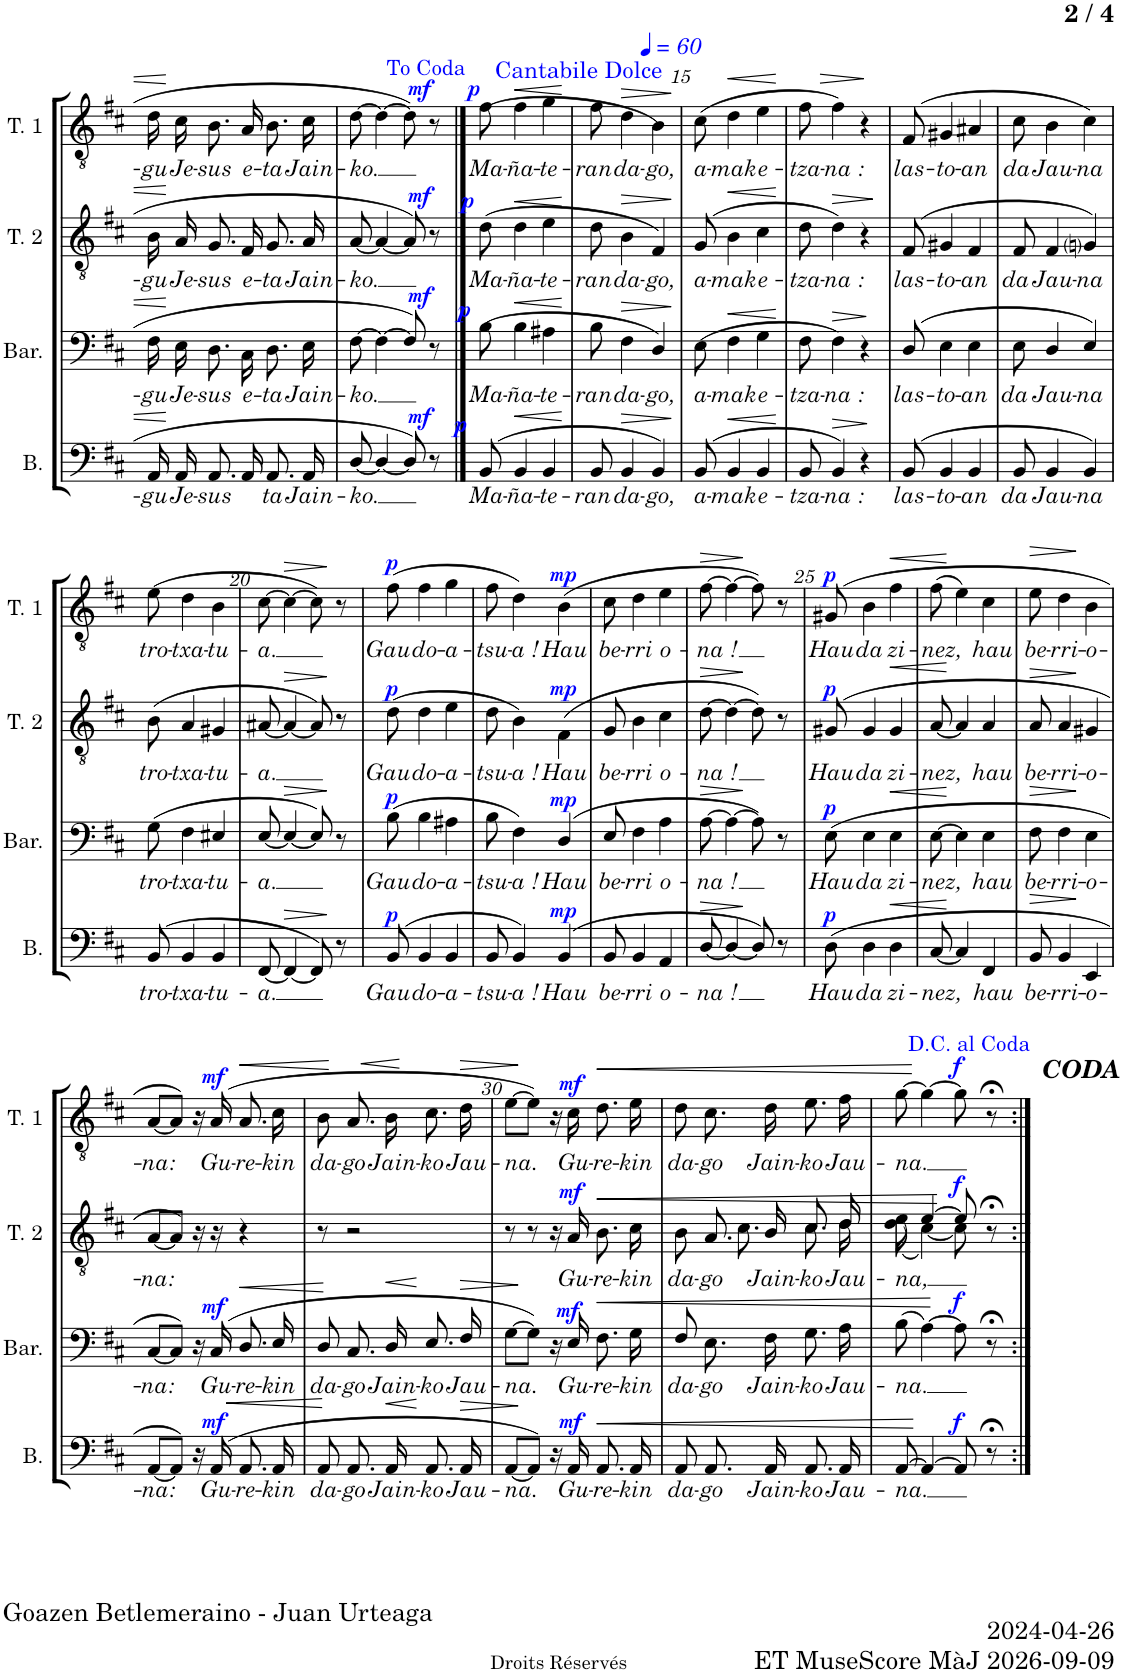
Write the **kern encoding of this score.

**kern	**text	**dynam	**kern	**text	**dynam	**kern	**text	**dynam	**kern	**text	**dynam
*part4	*part4	*part4	*part3	*part3	*part3	*part2	*part2	*part2	*part1	*part1	*part1
*staff4	*staff4	*staff4	*staff3	*staff3	*staff3	*staff2	*staff2	*staff2	*staff1	*staff1	*staff1
*I"Basse	*	*	*I"Baryton	*	*	*I"Ténor 2	*	*	*I"Ténor 1	*	*
*I'B.	*	*	*I'Bar.	*	*	*I'T. 2	*	*	*I'T. 1	*	*
!!LO:PB:g=z
*clefF4	*	*	*clefF4	*	*	*clefGv2	*	*	*clefGv2	*	*
*k[f#c#]	*	*	*k[f#c#]	*	*	*k[f#c#]	*	*	*k[f#c#]	*	*
*M5/8	*	*	*M5/8	*	*	*M5/8	*	*	*M5/8	*	*
=11	=11	=11	=11	=11	=11	=11	=11	=11	=11	=11	=11
!	!LO:LY:b	!	!	!LO:LY:b	!	!	!LO:LY:b	!	!	!LO:LY:b	!
16AA/	-gu	.	16F#\	-gu	.	16B\	-gu	.	16d\	-gu	.
!	!LO:LY:b	!	!	!LO:LY:b	!	!	!LO:LY:b	!	!	!LO:LY:b	!
16AA/	Je-	.	16E\	Je-	.	16A/	Je-	.	16c#\	Je-	.
!	!LO:LY:b	!	!	!LO:LY:b	!	!	!LO:LY:b	!	!	!LO:LY:b	!
8.AA/	-sus	.	8.D\	-sus	.	8.G/	-sus	.	8.B\	-sus	.
!	!	!	!	!LO:LY:b	!	!	!LO:LY:b	!	!	!LO:LY:b	!
16AA/	.	.	16C#\	e-	.	16F#/	e-	.	16A/	e-	.
!	!LO:LY:b	!	!	!LO:LY:b	!	!	!LO:LY:b	!	!	!LO:LY:b	!
8.AA/	-ta	.	8.D\	-ta	.	8.G/	-ta	.	8.B\	-ta	.
!	!LO:LY:b	!	!	!LO:LY:b	!	!	!LO:LY:b	!	!	!LO:LY:b	!
16AA/	Jain-	.	16E\	Jain-	.	16A/	Jain-	.	16c#\	Jain-	.
=12	=12	=12	=12	=12	=12	=12	=12	=12	=12	=12	=12
!	!LO:LY:b	!	!	!LO:LY:b	!	!	!LO:LY:b	!	!	!LO:LY:b	!
*^	*	*	*^	*	*	*^	*	*	*^	*	*
[8D/	4..ryy	-ko.	.	[8F#\	4..ryy	-ko.	.	[8A/	4..ryy	-ko.	.	[8d\	4..ryy	-ko.	.
4D/_	.	.	.	4F#\_	.	.	.	4A/_	.	.	.	4d\_	.	.	.
8D/]	.	.	.	8F#/]	.	.	.	8A/]	.	.	.	8d\]	.	.	.
!	!	!	!LO:DY:a	!	!	!	!LO:DY:a	!	!	!	!LO:DY:a	!	!	!	!LO:DY:a
.	8.ryy	.	mf	.	8.ryy	.	mf	.	8.ryy	.	mf	.	8.ryy	.	mf
8r	.	.	.	8r	.	.	.	8r	.	.	.	8r	.	.	.
==13	==13	==13	==13	==13	==13	==13	==13	==13	==13	==13	==13	==13	==13	==13	==13
!	!	!LO:LY:b	!LO:DY:a	!	!	!LO:LY:b	!LO:DY:a	!	!	!LO:LY:b	!LO:DY:a	!	!	!LO:LY:b	!LO:DY:a
*v	*v	*	*	*	*	*	*	*v	*v	*	*	*	*	*	*
*	*	*	*v	*v	*	*	*	*	*	*	*	*	*
(>8BB/	Ma-	p	(8B\	Ma-	p	(8d\	Ma-	p	(8f#\	16ryy	Ma-	p
!	!	!	!	!	!	!	!	!	!	!LO:TX:a:color=#0000FF:t=Cantabile Dolce	!	!
.	.	.	.	.	.	.	.	.	.	2ryy	.	.
!	!LO:LY:b	!LO:HP:b	!	!LO:LY:b	!LO:HP:b	!	!LO:LY:b	!LO:HP:b	!	!	!LO:LY:b	!LO:HP:b
4BB/	-ña-	<	4B\	-ña-	<	4d\	-ña-	<	4f#\	.	-ña-	<
!	!LO:LY:b	!	!	!LO:LY:b	!	!	!LO:LY:b	!	!	!	!LO:LY:b	!
4BB/	-te-	.	4A#X\	-te-	.	4e\	-te-	.	4g\	.	-te-	.
.	.	.	.	.	.	.	.	.	.	16ryy	.	.
.	.	[	.	.	[	.	.	[	.	.	.	[
=14	=14	=14	=14	=14	=14	=14	=14	=14	=14	=14	=14	=14
!	!LO:LY:b	!	!	!LO:LY:b	!	!	!LO:LY:b	!	!	!	!LO:LY:b	!
8BB/	-ran	.	8B\	-ran	.	8d\	-ran	.	8f#\	4ryy	-ran	.
!	!LO:LY:b	!LO:HP:b	!	!LO:LY:b	!LO:HP:b	!	!LO:LY:b	!LO:HP:b	!	!	!LO:LY:b	!LO:HP:b
4BB/	da-	>	4F#\	da-	>	4B\	da-	>	4d\	.	da-	>
.	.	.	.	.	.	.	.	.	.	16ryy	.	.
*	*	*	*	*	*	*	*	*	*MM60	*	*	*
.	.	.	.	.	.	.	.	.	.	4ryy	.	.
!	!LO:LY:b	!	!	!LO:LY:b	!	!	!LO:LY:b	!	!	!	!LO:LY:b	!
4BB/)	-go,	.	4D/)	-go,	.	4F#/)	-go,	.	4B\)	.	-go,	.
.	.	.	.	.	.	.	.	.	.	16ryy	.	.
.	.	]	.	.	]	.	.	]	.	.	.	]
=15	=15	=15	=15	=15	=15	=15	=15	=15	=15	=15	=15	=15
!	!LO:LY:b	!	!	!LO:LY:b	!	!	!LO:LY:b	!	!	!	!LO:LY:b	!
*	*	*	*	*	*	*	*	*	*v	*v	*	*
(>8BB/	a-	.	(8E\	a-	.	(8G/	a-	.	(8c#\	a-	.
!	!LO:LY:b	!LO:HP:b	!	!LO:LY:b	!LO:HP:b	!	!LO:LY:b	!LO:HP:b	!	!LO:LY:b	!LO:HP:b
4BB/	-mak	<	4F#\	-mak	<	4B\	-mak	<	4d\	-mak	<
!	!LO:LY:b	!	!	!LO:LY:b	!	!	!LO:LY:b	!	!	!LO:LY:b	!
4BB/	e-	.	4G\	e-	.	4c#\	e-	.	4e\	e-	.
.	.	[	.	.	[	.	.	[	.	.	[
=16	=16	=16	=16	=16	=16	=16	=16	=16	=16	=16	=16
!	!LO:LY:b	!	!	!LO:LY:b	!	!	!LO:LY:b	!	!	!LO:LY:b	!LO:HP:b
8BB/	tza-	.	8F#\	-tza-	.	8d\	-tza-	.	8f#\	-tza-	>
!	!LO:LY:b	!LO:HP:b	!	!LO:LY:b	!LO:HP:b	!	!LO:LY:b	!LO:HP:b	!	!LO:LY:b	!
4BB/)	-na :	>	4F#\)	-na :	>	4d\)	-na :	>	4f#\)	-na :	.
4r	.	.	4r	.	.	4r	.	.	4r	.	.
.	.	]	.	.	]	.	.	]	.	.	]
=17	=17	=17	=17	=17	=17	=17	=17	=17	=17	=17	=17
!	!LO:LY:b	!	!	!LO:LY:b	!	!	!LO:LY:b	!	!	!LO:LY:b	!
(>8BB/	las-	.	(8D/	las-	.	(>8F#/	las-	.	(8F#/	las-	.
!	!LO:LY:b	!	!	!LO:LY:b	!	!	!LO:LY:b	!	!	!LO:LY:b	!
4BB/	-to-	.	4E\	-to-	.	4G#X/	-to-	.	4G#X/	-to-	.
!	!LO:LY:b	!	!	!LO:LY:b	!	!	!LO:LY:b	!	!	!LO:LY:b	!
4BB/	-an	.	4E\	-an	.	4F#/	-an	.	4A#X/	-an	.
=18	=18	=18	=18	=18	=18	=18	=18	=18	=18	=18	=18
!	!LO:LY:b	!	!	!LO:LY:b	!	!	!LO:LY:b	!	!	!LO:LY:b	!
8BB/	da	.	8E\	da	.	8F#/	da	.	8c#\	da	.
!	!LO:LY:b	!	!	!LO:LY:b	!	!	!LO:LY:b	!	!	!LO:LY:b	!
4BB/	Jau-	.	4D/	Jau-	.	4F#/	Jau-	.	4B\	Jau-	.
!	!LO:LY:b	!	!	!LO:LY:b	!	!	!LO:LY:b	!	!	!LO:LY:b	!
4BB/)	-na	.	4E/)	-na	.	4Gni/)	-na	.	4c#\)	-na	.
!!LO:LB:g=z
=19	=19	=19	=19	=19	=19	=19	=19	=19	=19	=19	=19
!	!LO:LY:b	!	!	!LO:LY:b	!	!	!LO:LY:b	!	!	!LO:LY:b	!
(>8BB/	tro-	.	(8G\	tro-	.	(8B\	tro-	.	(8e\	tro-	.
!	!LO:LY:b	!	!	!LO:LY:b	!	!	!LO:LY:b	!	!	!LO:LY:b	!
4BB/	-txa-	.	4F#\	-txa-	.	4A/	-txa-	.	4d\	-txa-	.
!	!LO:LY:b	!	!	!LO:LY:b	!	!	!LO:LY:b	!	!	!LO:LY:b	!
4BB/	-tu-	.	4E#X/	-tu-	.	4G#X/	-tu-	.	4B\	-tu-	.
=20	=20	=20	=20	=20	=20	=20	=20	=20	=20	=20	=20
!	!LO:LY:b	!	!	!LO:LY:b	!	!	!LO:LY:b	!	!	!LO:LY:b	!
[8FF#/	-a.	.	[8E/	-a.	.	[8A#X/	-a.	.	[8c#\	-a.	.
!	!	!LO:HP:b	!	!	!LO:HP:b	!	!	!LO:HP:b	!	!	!LO:HP:b
4FF#/_	.	>	4E/_	.	>	4A#/_	.	>	4c#\_	.	>
8FF#/])	.	.	8E/])	.	.	8A#/])	.	.	8c#\])	.	.
8r	.	]	8r	.	]	8r	.	]	8r	.	]
=21	=21	=21	=21	=21	=21	=21	=21	=21	=21	=21	=21
!	!LO:LY:b	!LO:DY:a	!	!LO:LY:b	!LO:DY:a	!	!LO:LY:b	!LO:DY:a	!	!LO:LY:b	!LO:DY:a
(>8BB/	Gau	p	(8B\	Gau	p	(8d\	Gau	p	(8f#\	Gau	p
!	!LO:LY:b	!	!	!LO:LY:b	!	!	!LO:LY:b	!	!	!LO:LY:b	!
4BB/	do-	.	4B\	do-	.	4d\	do-	.	4f#\	do-	.
!	!LO:LY:b	!	!	!LO:LY:b	!	!	!LO:LY:b	!	!	!LO:LY:b	!
4BB/	a-	.	4A#X\	a-	.	4e\	a-	.	4g\	a-	.
=22	=22	=22	=22	=22	=22	=22	=22	=22	=22	=22	=22
!	!LO:LY:b	!	!	!LO:LY:b	!	!	!LO:LY:b	!	!	!LO:LY:b	!
8BB/	-tsu-	.	8B\	-tsu-	.	8d\	-tsu-	.	8f#\	-tsu-	.
!	!LO:LY:b	!	!	!LO:LY:b	!	!	!LO:LY:b	!	!	!LO:LY:b	!
4BB/)	-a !	.	4F#\)	-a !	.	4B\)	-a !	.	4d\)	-a !	.
!	!LO:LY:b	!LO:DY:a	!	!LO:LY:b	!LO:DY:a	!	!LO:LY:b	!LO:DY:a	!	!LO:LY:b	!LO:DY:a
(>4BB/	-Hau	mp	(4D/	-Hau	mp	(4F#\	-Hau	mp	(4B\	-Hau	mp
=23	=23	=23	=23	=23	=23	=23	=23	=23	=23	=23	=23
!	!LO:LY:b	!	!	!LO:LY:b	!	!	!LO:LY:b	!	!	!LO:LY:b	!
8BB/	be-	.	8E/	be-	.	8G/	be-	.	8c#\	be-	.
!	!LO:LY:b	!	!	!LO:LY:b	!	!	!LO:LY:b	!	!	!LO:LY:b	!
4BB/	-rri	.	4F#\	-rri	.	4B\	-rri	.	4d\	-rri	.
!	!LO:LY:b	!	!	!LO:LY:b	!	!	!LO:LY:b	!	!	!LO:LY:b	!
4AA/	o-	.	4A\	o-	.	4c#\	o-	.	4e\	o-	.
=24	=24	=24	=24	=24	=24	=24	=24	=24	=24	=24	=24
!	!LO:LY:b	!LO:HP:b	!	!LO:LY:b	!LO:HP:b	!	!LO:LY:b	!LO:HP:b	!	!LO:LY:b	!LO:HP:b
[8D/	-na !	>	[8A\	-na !	>	[8d\	-na !	>	[8f#\	-na !	>
4D/_	.	.	4A\_	.	.	4d\_	.	.	4f#\_	.	.
8D/])	.	]	8A\])	.	]	8d\])	.	]	8f#\])	.	]
8r	.	.	8r	.	.	8r	.	.	8r	.	.
=25	=25	=25	=25	=25	=25	=25	=25	=25	=25	=25	=25
!	!LO:LY:b	!LO:DY:a	!	!LO:LY:b	!LO:DY:a	!	!LO:LY:b	!LO:DY:a	!	!LO:LY:b	!LO:DY:a
(8D\	Hau	p	(8E\	Hau	p	(>8G#X/	Hau	p	(8G#X/	Hau	p
!	!LO:LY:b	!	!	!LO:LY:b	!	!	!LO:LY:b	!	!	!LO:LY:b	!
4D\	da	.	4E\	da	.	4G#/	da	.	4B\	da	.
!	!LO:LY:b	!LO:HP:b	!	!LO:LY:b	!LO:HP:b	!	!LO:LY:b	!LO:HP:b	!	!LO:LY:b	!LO:HP:b
4D\	zi-	<	4E\	zi-	<	4G#/	zi-	<	4f#\	zi-	<
=26	=26	=26	=26	=26	=26	=26	=26	=26	=26	=26	=26
!	!LO:LY:b	!	!	!LO:LY:b	!	!	!LO:LY:b	!	!	!LO:LY:b	!
[8C#/	-nez,	.	[8E\	-nez,	.	[8A/	-nez,	.	(8f#\	-nez,	.
4C#/]	.	[	4E\]	.	[	4A/]	.	[	4e\)	.	[
!	!LO:LY:b	!	!	!LO:LY:b	!	!	!LO:LY:b	!	!	!LO:LY:b	!
4FF#/	hau	.	4E\	hau	.	4A/	hau	.	4c#\	hau	.
=27	=27	=27	=27	=27	=27	=27	=27	=27	=27	=27	=27
!	!LO:LY:b	!LO:HP:b	!	!LO:LY:b	!LO:HP:b	!	!LO:LY:b	!LO:HP:b	!	!LO:LY:b	!LO:HP:b
8BB/	be-	>	8F#\	be-	>	8A/	be-	>	8e\	be-	>
!	!LO:LY:b	!	!	!LO:LY:b	!	!	!LO:LY:b	!	!	!LO:LY:b	!
4BB/	-rri-	.	4F#\	-rri-	.	4A/	-rri-	.	4d\	-rri-	.
!	!LO:LY:b	!	!	!LO:LY:b	!	!	!LO:LY:b	!	!	!LO:LY:b	!
4EE/	-o-	]	4E\	-o-	]	4G#X/	-o-	]	4B\	-o-	]
!!LO:LB:g=z
=28	=28	=28	=28	=28	=28	=28	=28	=28	=28	=28	=28
!	!LO:LY:b	!	!	!LO:LY:b	!	!	!LO:LY:b	!	!	!LO:LY:b	!
[8AA/L	-na:	.	[8C#/L	-na:	.	[8A/L	-na:	.	[8A/L	-na:	.
8AA/J])	.	.	8C#/J])	.	.	8A/J])	.	.	8A/J])	.	.
16r	.	.	16r	.	.	16r	.	.	16r	.	.
!	!LO:LY:b	!LO:DY:a	!	!LO:LY:b	!LO:DY:a	!	!	!	!	!LO:LY:b	!LO:DY:a
(>16AA/	Gu-	mf	(16C#/	Gu-	mf	16r	.	.	(16A/	-Gu-	mf
!	!LO:LY:b	!LO:HP:b	!	!LO:LY:b	!LO:HP:b	!	!	!	!	!LO:LY:b	!LO:HP:b
8.AA/	-re-	<	8.D/	-re-	<	4r	.	.	8.A/	-re-	<
!	!LO:LY:b	!	!	!LO:LY:b	!	!	!	!	!	!LO:LY:b	!
16AA/	-kin	.	16E/	-kin	.	.	.	.	16c#\	-kin	.
=29	=29	=29	=29	=29	=29	=29	=29	=29	=29	=29	=29
!	!LO:LY:b	!	!	!LO:LY:b	!	!	!	!	!	!LO:LY:b	!
8AA/	da-	.	8D/	da-	.	8r	.	.	8B\	da-	.
!	!LO:LY:b	!	!	!LO:LY:b	!	!	!	!	!	!LO:LY:b	!
8.AA/	-go	[	8.C#/	-go	[	2r	.	.	8.A/	-go	[
!	!LO:LY:b	!LO:HP:b	!	!LO:LY:b	!LO:HP:b	!	!	!	!	!LO:LY:b	!LO:HP:b
16AA/	Jain-	<	16D/	Jain-	<	.	.	.	16B\	Jain-	<
!	!LO:LY:b	!	!	!LO:LY:b	!	!	!	!	!	!LO:LY:b	!
8.AA/	-ko	[	8.E/	-ko	[	.	.	.	8.c#\	-ko	[
!	!LO:LY:b	!LO:HP:b	!	!LO:LY:b	!LO:HP:b	!	!	!	!	!LO:LY:b	!LO:HP:b
16AA/	Jau-	>	16F#/	Jau-	>	.	.	.	16d\	Jau-	>
=30	=30	=30	=30	=30	=30	=30	=30	=30	=30	=30	=30
!	!LO:LY:b	!	!	!LO:LY:b	!	!	!	!	!	!LO:LY:b	!
[8AA/L	-na.	.	[8G\L	-na.	.	8r	.	.	[8e\L	-na.	.
8AA/J])	.	]	8G\J])	.	]	8r	.	.	8e\J])	.	]
16r	.	.	16r	.	.	16r	.	.	16r	.	.
!	!LO:LY:b	!LO:DY:a	!	!LO:LY:b	!LO:DY:a	!	!LO:LY:b	!LO:DY:a	!	!LO:LY:b	!LO:DY:a
16AA/	Gu-	mf	16E/	Gu-	mf	16A/	Gu-	mf	16c#\	Gu-	mf
!	!LO:LY:b	!LO:HP:b	!	!LO:LY:b	!LO:HP:b	!	!LO:LY:b	!LO:HP:b	!	!LO:LY:b	!LO:HP:b
8.AA/	-re-	<	8.F#\	-re-	<	8.B\	-re-	<	8.d\	-re-	<
!	!LO:LY:b	!	!	!LO:LY:b	!	!	!LO:LY:b	!	!	!LO:LY:b	!
16AA/	-kin	.	16G\	-kin	.	16c#\	-kin	.	16e\	-kin	.
=31	=31	=31	=31	=31	=31	=31	=31	=31	=31	=31	=31
!	!LO:LY:b	!	!	!LO:LY:b	!	!	!LO:LY:b	!	!	!LO:LY:b	!
*	*	*	*	*	*	*^	*	*	*	*	*
8AA/	da-	.	8F#/	da-	.	8B\	8.ryy	da-	.	8d\	da-	.
!	!LO:LY:b	!	!	!LO:LY:b	!	!	!	!LO:LY:b	!	!	!LO:LY:b	!
8.AA/	-go	.	8.E\	-go	.	8.A/	.	-go	.	8.c#\	-go	.
.	.	.	.	.	.	.	8.c#\	.	.	.	.	.
!	!LO:LY:b	!	!	!LO:LY:b	!	!	!	!LO:LY:b	!	!	!LO:LY:b	!
16AA/	Jain-	.	16F#\	Jain-	.	16B/	.	Jain-	.	16d\	Jain-	.
!	!LO:LY:b	!	!	!LO:LY:b	!	!	!	!LO:LY:b	!	!	!LO:LY:b	!
8.AA/	-ko	.	8.G\	-ko	.	8.c#/	8.c#\	-ko	.	8.e\	-ko	.
!	!LO:LY:b	!	!	!LO:LY:b	!	!	!	!LO:LY:b	!	!	!LO:LY:b	!
16AA/	Jau-	.	16A\	Jau-	.	16d/	16d\	Jau-	.	16f#\	Jau-	.
=32	=32	=32	=32	=32	=32	=32	=32	=32	=32	=32	=32	=32
!	!LO:LY:b	!	!	!LO:LY:b	!	!	!	!LO:LY:b	!	!	!LO:LY:b	!
[>8AA/	-na.	.	(8B\	-na.	.	8e\	(8d\	-na,	.	[8g\	-na.	.
4AA/_	.	[	[4A\)	.	.	[4e/	[4c#\)	.	.	4g\_	.	[
!	!	!LO:DY:a	!	!	!LO:DY:n=1:a	!	!	!	!LO:DY:n=1:a	!	!	!LO:DY:a
8AA/]	.	f	8A\]	.	[ f	8e/]	8c#\]	.	[ f	8g\]	.	f
8r;<	.	.	8r;<	.	.	8r;<	8ryy	.	.	8r;<	.	.
*	*	*	*	*	*	*v	*v	*	*	*	*	*
=:|!	=:|!	=:|!	=:|!	=:|!	=:|!	=:|!	=:|!	=:|!	=:|!	=:|!	=:|!
*-	*-	*-	*-	*-	*-	*-	*-	*-	*-	*-	*-
